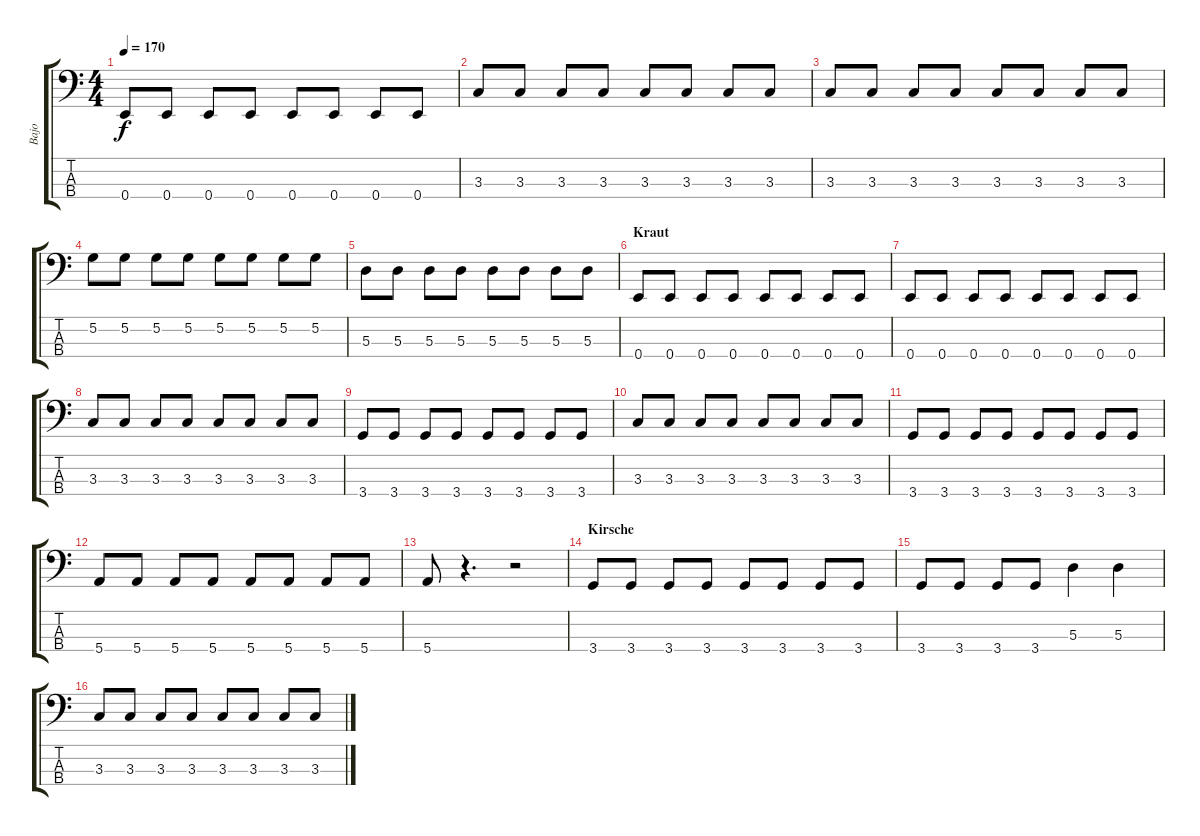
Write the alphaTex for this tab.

\track ("Bajo" "Bajo") {instrument electricbassfinger}
\staff {score tabs}
\tuning (G2 D2 A1 E1) {hide}
\ts (4 4)
\tempo 170
\clef f4
\ks c
0.4.8{dy f} 0.4.8 0.4.8 0.4.8 0.4.8 0.4.8 0.4.8 0.4.8 |
3.3.8 3.3.8 3.3.8 3.3.8 3.3.8 3.3.8 3.3.8 3.3.8 |
3.3.8 3.3.8 3.3.8 3.3.8 3.3.8 3.3.8 3.3.8 3.3.8 |
5.2.8 5.2.8 5.2.8 5.2.8 5.2.8 5.2.8 5.2.8 5.2.8 |
5.3.8 5.3.8 5.3.8 5.3.8 5.3.8 5.3.8 5.3.8 5.3.8 |
\section ("" "Kraut")
0.4.8 0.4.8 0.4.8 0.4.8 0.4.8 0.4.8 0.4.8 0.4.8 |
0.4.8 0.4.8 0.4.8 0.4.8 0.4.8 0.4.8 0.4.8 0.4.8 |
3.3.8 3.3.8 3.3.8 3.3.8 3.3.8 3.3.8 3.3.8 3.3.8 |
3.4.8 3.4.8 3.4.8 3.4.8 3.4.8 3.4.8 3.4.8 3.4.8 |
3.3.8 3.3.8 3.3.8 3.3.8 3.3.8 3.3.8 3.3.8 3.3.8 |
3.4.8 3.4.8 3.4.8 3.4.8 3.4.8 3.4.8 3.4.8 3.4.8 |
5.4.8 5.4.8 5.4.8 5.4.8 5.4.8 5.4.8 5.4.8 5.4.8 |
5.4.8 r.4{d} r.2 |
\section ("" "Kirsche")
3.4.8 3.4.8 3.4.8 3.4.8 3.4.8 3.4.8 3.4.8 3.4.8 |
3.4.8 3.4.8 3.4.8 3.4.8 5.3.4 5.3.4 |
3.3.8 3.3.8 3.3.8 3.3.8 3.3.8 3.3.8 3.3.8 3.3.8
